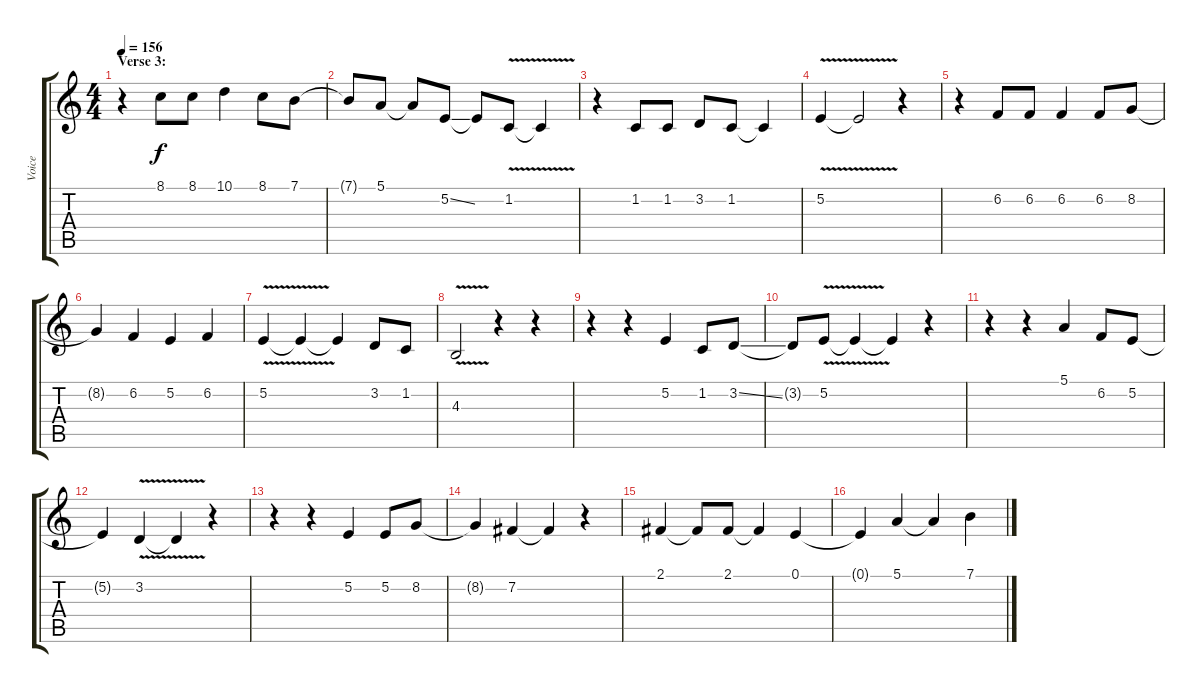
\track ("Voice" "Voice") {instrument oboe}
\staff {score tabs}
\tuning (E4 B3 G3 D3 A2 E2) {hide}
\ts (4 4)
\section ("" "Verse 3:")
\tempo 156
\clef g2
\ks c
r.4{dy f} 8.1.8 8.1.8 10.1.4 8.1.8 7.1.8 |
7.1{t}.8 5.1.8 5.1{t}.8 5.2{ss}.8 5.2{t}.8 1.2{v}.8 1.2{t}.4 |
r.4 1.2.8 1.2.8 3.2.8 1.2.8 1.2{t}.4 |
5.2{v}.4 5.2{t}.2 r.4 |
r.4 6.2.8 6.2.8 6.2.4 6.2.8 8.2.8 |
8.2{t}.4 6.2.4 5.2.4 6.2.4 |
5.2{v}.4 5.2{t}.4 5.2{t}.4 3.2.8 1.2.8 |
4.3{v}.2 r.4 r.4 |
r.4 r.4 5.2.4 1.2.8 3.2{ss}.8 |
3.2{t}.8 5.2{v}.8 5.2{t}.4 5.2{t}.4 r.4 |
r.4 r.4 5.1.4 6.2.8 5.2.8 |
5.2{t}.4 3.2{v}.4 3.2{t}.4 r.4 |
r.4 r.4 5.2.4 5.2.8 8.2.8 |
8.2{t}.4 7.2.4 7.2{t}.4 r.4 |
2.1.4 2.1{t}.8 2.1.8 2.1{t}.4 0.1.4 |
0.1{t}.4 5.1.4 5.1{t}.4 7.1.4
